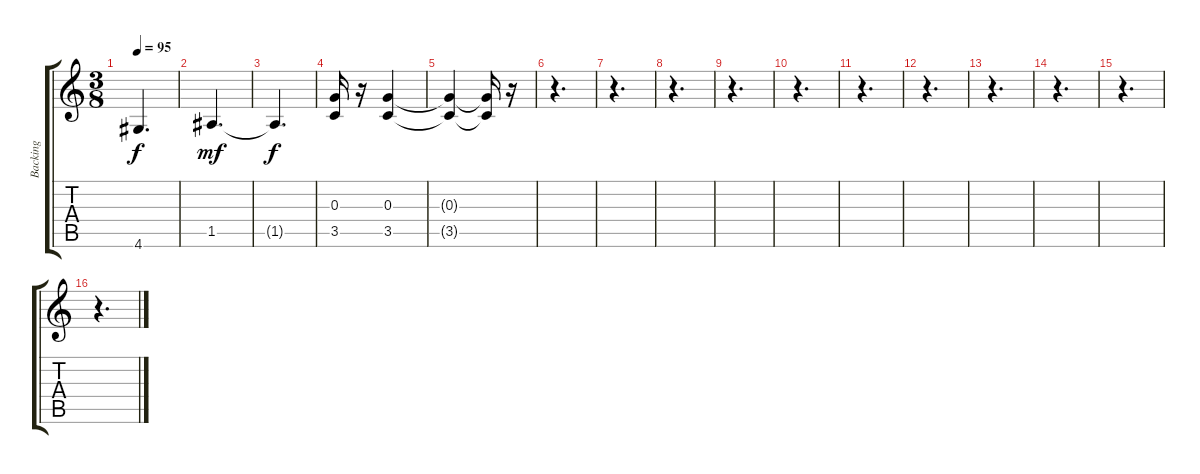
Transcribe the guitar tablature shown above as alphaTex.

\track ("Backing" "Backing") {instrument distortionguitar}
\staff {score tabs}
\tuning (E4 B3 G3 D3 A2 E2) {hide}
\ts (3 8)
\tempo 95
\clef g2
\ks c
4.6{t}.4{d dy f} |
1.5.4{d dy mf} |
1.5{t}.4{d dy f} |
(0.3 3.5).16 r.16 (0.3 3.5).4 |
(0.3{t} 3.5{t}).4 (0.3{t} 3.5{t}).16 r.16 |
r.4{d} |
r.4{d} |
r.4{d} |
r.4{d} |
r.4{d} |
r.4{d} |
r.4{d} |
r.4{d} |
r.4{d} |
r.4{d} |
r.4{d}
